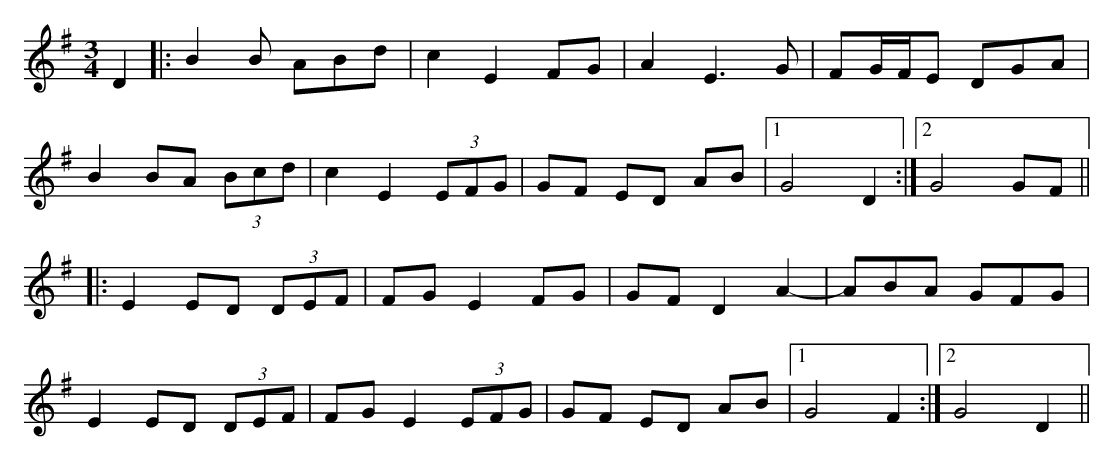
X:1
M:3/4
K:G
D2|:B2 B ABd|c2 E2 FG|A2 E3 G|FG/F/E DGA|
B2 BA (3Bcd|c2 E2 (3EFG|GF ED AB|1 G4 D2:|2 G4 GF||
|:E2 ED (3DEF|FG E2 FG|GF D2 A2-|ABA GFG|
E2 ED (3DEF|FG E2 (3EFG|GF ED AB|1 G4 F2:|2 G4 D2||
